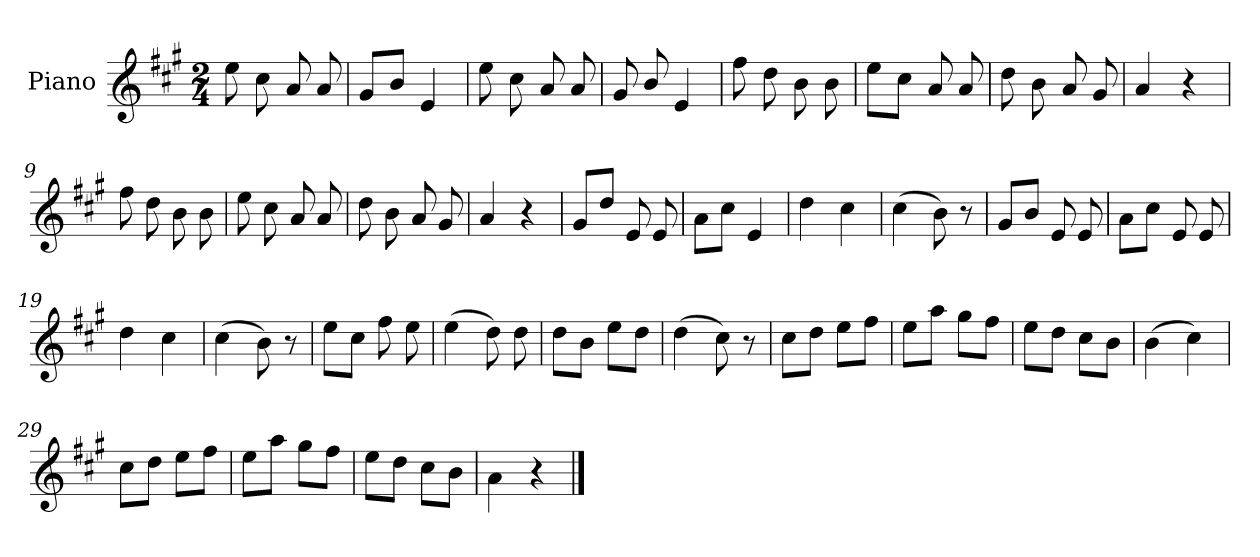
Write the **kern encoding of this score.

**kern	**dynam
*part1	*part1
*staff1	*staff1
*I"Piano	*
*I'Pno.	*
*clefG2	*
*k[f#c#g#]	*
*M2/4	*
=1	=1
8ee	Allegretto
8cc#	.
8a	.
8a	.
=2	=2
8g#L	.
8bJ	.
4e	.
=3	=3
8ee	.
8cc#	.
8a	.
8a	.
=4	=4
8g#	.
8b/	.
4e	.
=5	=5
8ff#	.
8dd	.
8b	.
8b	.
!!LO:LB:g=z
=6	=6
8eeL	.
8cc#J	.
8a	.
8a	.
=7	=7
8dd	.
8b	.
8a	.
8g#	.
=8	=8
4a	.
4r	.
=9	=9
8ff#	.
8dd	.
8b	.
8b	.
=10	=10
8ee	.
8cc#	.
8a	.
8a	.
=11	=11
8dd	.
8b	.
8a	.
8g#	.
=12	=12
4a	.
4r	.
!!LO:LB:g=z
=13	=13
8g#/L	.
8dd/J	.
8e	.
8e	.
=14	=14
8aL	.
8cc#J	.
4e	.
=15	=15
4dd	.
4cc#	.
=16	=16
(4cc#	.
8b)	.
8r	.
=17	=17
8g#L	.
8bJ	.
8e	.
8e	.
=18	=18
8aL	.
8cc#J	.
8e	.
8e	.
=19	=19
4dd	.
4cc#	.
!!LO:LB:g=z
=20	=20
(4cc#	.
8b)	.
8r	.
=21	=21
8eeL	.
8cc#J	.
8ff#	.
8ee	.
=22	=22
(4ee	.
8dd)	.
8dd	.
=23	=23
8ddL	.
8bJ	.
8eeL	.
8ddJ	.
=24	=24
(4dd	.
8cc#)	.
8r	.
=25	=25
8cc#L	.
8ddJ	.
8eeL	.
8ff#J	.
=26	=26
8eeL	.
8aaJ	.
8gg#L	.
8ff#J	.
!!LO:LB:g=z
=27	=27
8eeL	.
8ddJ	.
8cc#L	.
8bJ	.
=28	=28
(4b	.
4cc#)	.
=29	=29
8cc#L	.
8ddJ	.
8eeL	.
8ff#J	.
=30	=30
8eeL	.
8aaJ	.
8gg#L	.
8ff#J	.
=31	=31
8eeL	.
8ddJ	.
8cc#L	.
8bJ	.
=32	=32
4a\	.
4r	.
==	==
*-	*-
